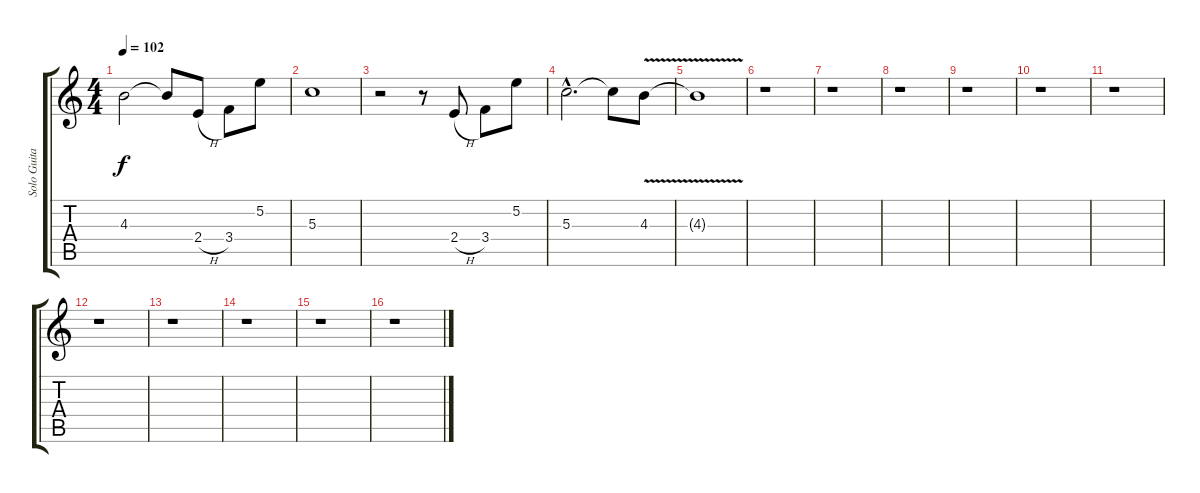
\track ("Solo Guitar (acoustic)" "Solo Guita") {instrument acousticguitarsteel}
\staff {score tabs}
\tuning (E4 B3 G3 D3 A2 E2) {hide}
\ts (4 4)
\tempo 102
\clef g2
\ks c
4.3{t}.2{dy f} 4.3{t}.8 2.4{h}.8 3.4.8 5.2.8 |
5.3.1 |
r.2 r.8 2.4{h}.8 3.4.8 5.2.8 |
5.3{hac}.2{d} 5.3{t}.8 4.3{v}.8 |
4.3{t}.1 |
r.1 |
r.1 |
r.1 |
r.1 |
r.1 |
r.1 |
r.1 |
r.1 |
r.1 |
r.1 |
r.1
